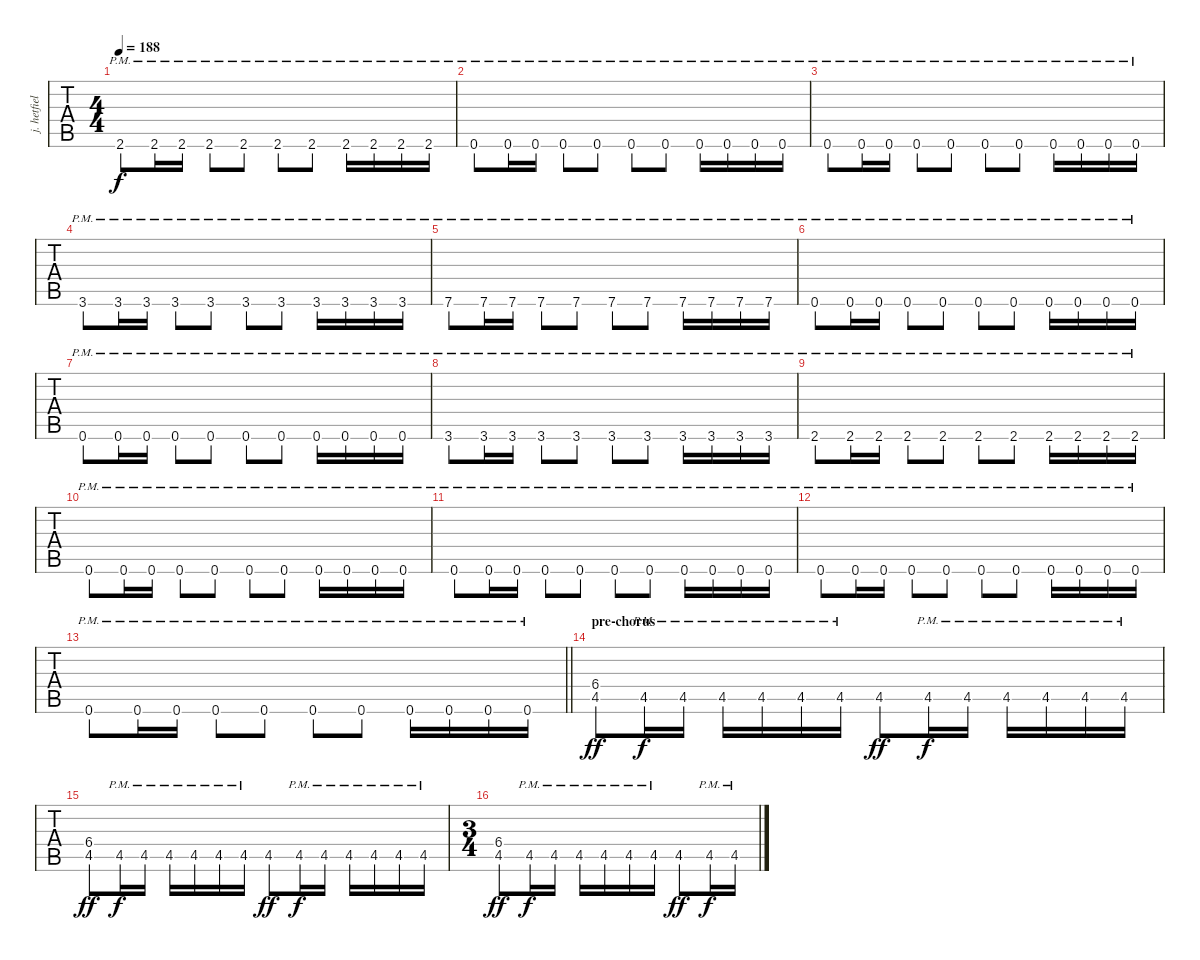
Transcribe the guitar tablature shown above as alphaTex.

\track ("j. hetfield - rhythm guitar" "j. hetfiel") {instrument distortionguitar}
\staff {tabs}
\tuning (E4 B3 G3 D3 A2 E2) {hide}
\ts (4 4)
\tempo 188
\clef g2
\ks c
2.6{pm}.8{dy f} 2.6{pm}.16 2.6{pm}.16 2.6{pm}.8 2.6{pm}.8 2.6{pm}.8 2.6{pm}.8 2.6{pm}.16 2.6{pm}.16 2.6{pm}.16 2.6{pm}.16 |
0.6{pm}.8 0.6{pm}.16 0.6{pm}.16 0.6{pm}.8 0.6{pm}.8 0.6{pm}.8 0.6{pm}.8 0.6{pm}.16 0.6{pm}.16 0.6{pm}.16 0.6{pm}.16 |
0.6{pm}.8 0.6{pm}.16 0.6{pm}.16 0.6{pm}.8 0.6{pm}.8 0.6{pm}.8 0.6{pm}.8 0.6{pm}.16 0.6{pm}.16 0.6{pm}.16 0.6{pm}.16 |
3.6{pm}.8 3.6{pm}.16 3.6{pm}.16 3.6{pm}.8 3.6{pm}.8 3.6{pm}.8 3.6{pm}.8 3.6{pm}.16 3.6{pm}.16 3.6{pm}.16 3.6{pm}.16 |
7.6{pm}.8 7.6{pm}.16 7.6{pm}.16 7.6{pm}.8 7.6{pm}.8 7.6{pm}.8 7.6{pm}.8 7.6{pm}.16 7.6{pm}.16 7.6{pm}.16 7.6{pm}.16 |
0.6{pm}.8 0.6{pm}.16 0.6{pm}.16 0.6{pm}.8 0.6{pm}.8 0.6{pm}.8 0.6{pm}.8 0.6{pm}.16 0.6{pm}.16 0.6{pm}.16 0.6{pm}.16 |
0.6{pm}.8 0.6{pm}.16 0.6{pm}.16 0.6{pm}.8 0.6{pm}.8 0.6{pm}.8 0.6{pm}.8 0.6{pm}.16 0.6{pm}.16 0.6{pm}.16 0.6{pm}.16 |
3.6{pm}.8 3.6{pm}.16 3.6{pm}.16 3.6{pm}.8 3.6{pm}.8 3.6{pm}.8 3.6{pm}.8 3.6{pm}.16 3.6{pm}.16 3.6{pm}.16 3.6{pm}.16 |
2.6{pm}.8 2.6{pm}.16 2.6{pm}.16 2.6{pm}.8 2.6{pm}.8 2.6{pm}.8 2.6{pm}.8 2.6{pm}.16 2.6{pm}.16 2.6{pm}.16 2.6{pm}.16 |
0.6{pm}.8 0.6{pm}.16 0.6{pm}.16 0.6{pm}.8 0.6{pm}.8 0.6{pm}.8 0.6{pm}.8 0.6{pm}.16 0.6{pm}.16 0.6{pm}.16 0.6{pm}.16 |
0.6{pm}.8 0.6{pm}.16 0.6{pm}.16 0.6{pm}.8 0.6{pm}.8 0.6{pm}.8 0.6{pm}.8 0.6{pm}.16 0.6{pm}.16 0.6{pm}.16 0.6{pm}.16 |
0.6{pm}.8 0.6{pm}.16 0.6{pm}.16 0.6{pm}.8 0.6{pm}.8 0.6{pm}.8 0.6{pm}.8 0.6{pm}.16 0.6{pm}.16 0.6{pm}.16 0.6{pm}.16 |
\barLineRight lightlight
0.6{pm}.8 0.6{pm}.16 0.6{pm}.16 0.6{pm}.8 0.6{pm}.8 0.6{pm}.8 0.6{pm}.8 0.6{pm}.16 0.6{pm}.16 0.6{pm}.16 0.6{pm}.16 |
\section ("" "pre-chorus")
(6.4{ac} 4.5{ac}).8{dy ff} 4.5{pm}.16{dy f} 4.5{pm}.16 4.5{pm}.16 4.5{pm}.16 4.5{pm}.16 4.5{pm}.16 4.5{ac}.8{dy ff} 4.5{pm}.16{dy f} 4.5{pm}.16 4.5{pm}.16 4.5{pm}.16 4.5{pm}.16 4.5{pm}.16 |
(6.4{ac} 4.5{ac}).8{dy ff} 4.5{pm}.16{dy f} 4.5{pm}.16 4.5{pm}.16 4.5{pm}.16 4.5{pm}.16 4.5{pm}.16 4.5{ac}.8{dy ff} 4.5{pm}.16{dy f} 4.5{pm}.16 4.5{pm}.16 4.5{pm}.16 4.5{pm}.16 4.5{pm}.16 |
\ts (3 4)
(6.4{ac} 4.5{ac}).8{dy ff} 4.5{pm}.16{dy f} 4.5{pm}.16 4.5{pm}.16 4.5{pm}.16 4.5{pm}.16 4.5{pm}.16 4.5{ac}.8{dy ff} 4.5{pm}.16{dy f} 4.5{pm}.16
